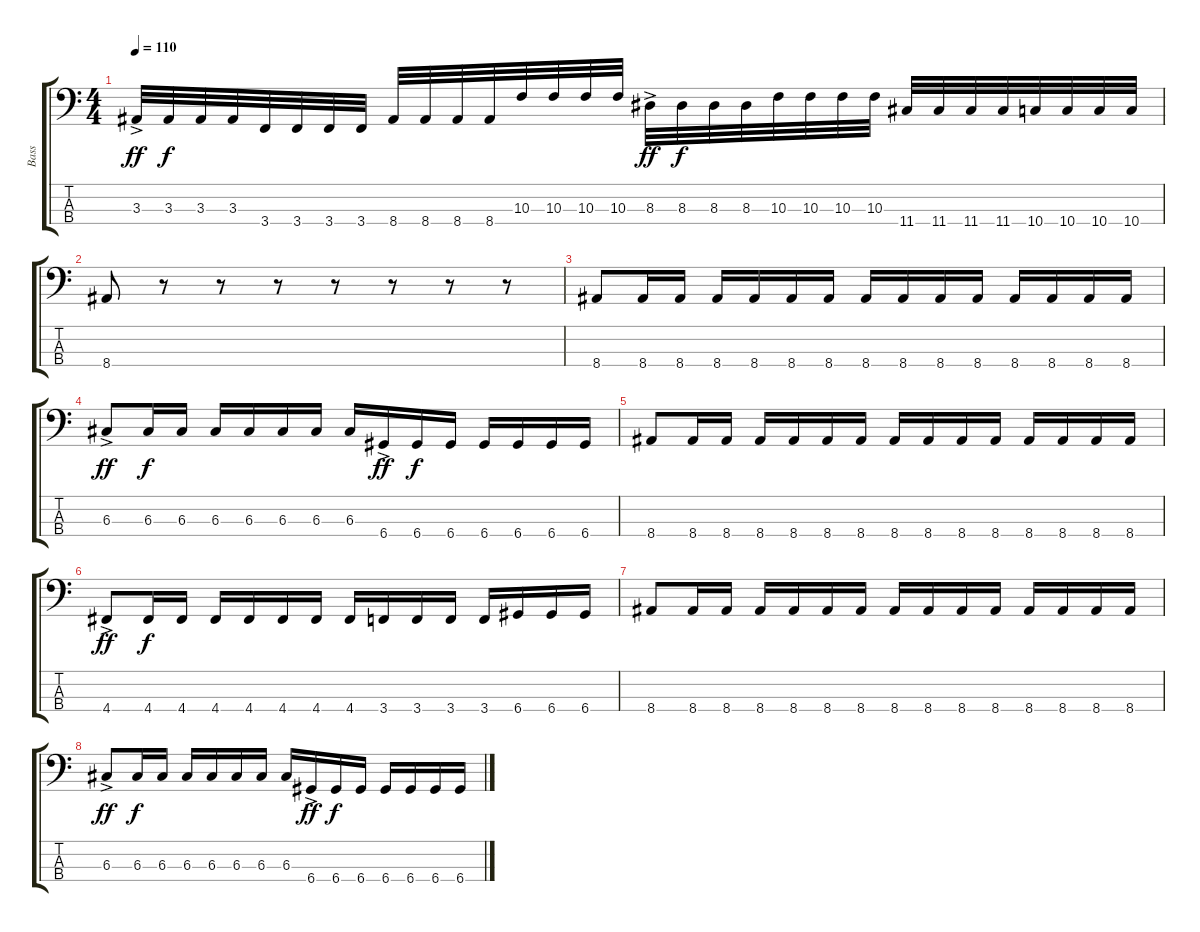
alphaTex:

\track ("Bass" "Bass") {instrument electricbassfinger}
\staff {score tabs}
\tuning (F2 C2 G1 D1) {hide}
\ts (4 4)
\tempo 110
\clef f4
\ks c
3.3{ac}.32{dy ff} 3.3.32{dy f} 3.3.32 3.3.32 3.4.32 3.4.32 3.4.32 3.4.32 8.4.32 8.4.32 8.4.32 8.4.32 10.3.32 10.3.32 10.3.32 10.3.32 8.3{ac}.32{dy ff} 8.3.32{dy f} 8.3.32 8.3.32 10.3.32 10.3.32 10.3.32 10.3.32 11.4.32 11.4.32 11.4.32 11.4.32 10.4.32 10.4.32 10.4.32 10.4.32 |
8.4.8 r.8 r.8 r.8 r.8 r.8 r.8 r.8 |
8.4.8 8.4.16 8.4.16 8.4.16 8.4.16 8.4.16 8.4.16 8.4.16 8.4.16 8.4.16 8.4.16 8.4.16 8.4.16 8.4.16 8.4.16 |
6.3{ac}.8{dy ff} 6.3.16{dy f} 6.3.16 6.3.16 6.3.16 6.3.16 6.3.16 6.3.16 6.4{ac}.16{dy ff} 6.4.16{dy f} 6.4.16 6.4.16 6.4.16 6.4.16 6.4.16 |
8.4.8 8.4.16 8.4.16 8.4.16 8.4.16 8.4.16 8.4.16 8.4.16 8.4.16 8.4.16 8.4.16 8.4.16 8.4.16 8.4.16 8.4.16 |
4.4{ac}.8{dy ff} 4.4.16{dy f} 4.4.16 4.4.16 4.4.16 4.4.16 4.4.16 4.4.16 3.4.16 3.4.16 3.4.16 3.4.16 6.4.16 6.4.16 6.4.16 |
8.4.8 8.4.16 8.4.16 8.4.16 8.4.16 8.4.16 8.4.16 8.4.16 8.4.16 8.4.16 8.4.16 8.4.16 8.4.16 8.4.16 8.4.16 |
6.3{ac}.8{dy ff} 6.3.16{dy f} 6.3.16 6.3.16 6.3.16 6.3.16 6.3.16 6.3.16 6.4{ac}.16{dy ff} 6.4.16{dy f} 6.4.16 6.4.16 6.4.16 6.4.16 6.4.16
